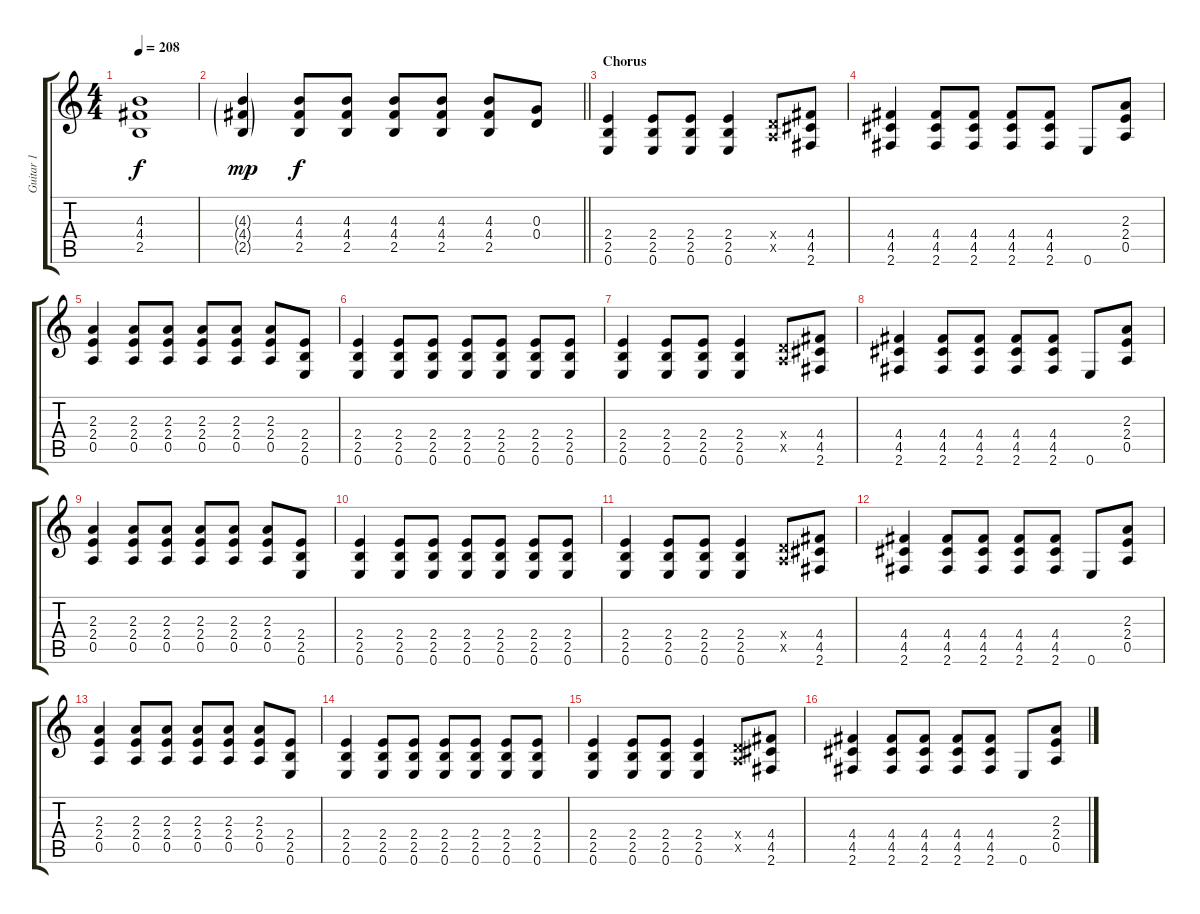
\track ("Guitar 1" "Guitar 1") {instrument electricguitarclean}
\staff {score tabs}
\tuning (E4 B3 G3 D3 A2 E2) {hide}
\ts (4 4)
\tempo 208
\clef g2
\ks c
(4.3 4.4 2.5).1{dy f} |
\barLineRight lightlight
(4.3{g} 4.4{g} 2.5{g}).4{dy mp} (4.3 4.4 2.5).8{dy f} (4.3 4.4 2.5).8 (4.3 4.4 2.5).8 (4.3 4.4 2.5).8 (4.3 4.4 2.5).8 (0.3 0.4).8 |
\section ("" "Chorus")
(2.4 2.5 0.6).4{instrument distortionguitar} (2.4 2.5 0.6).8 (2.4 2.5 0.6).8 (2.4 2.5 0.6).4 (0.4{x} 0.5{x}).8 (4.4 4.5 2.6).8 |
(4.4 4.5 2.6).4 (4.4 4.5 2.6).8 (4.4 4.5 2.6).8 (4.4 4.5 2.6).8 (4.4 4.5 2.6).8 0.6.8 (2.3 2.4 0.5).8 |
(2.3 2.4 0.5).4 (2.3 2.4 0.5).8 (2.3 2.4 0.5).8 (2.3 2.4 0.5).8 (2.3 2.4 0.5).8 (2.3 2.4 0.5).8 (2.4 2.5 0.6).8 |
(2.4 2.5 0.6).4 (2.4 2.5 0.6).8 (2.4 2.5 0.6).8 (2.4 2.5 0.6).8 (2.4 2.5 0.6).8 (2.4 2.5 0.6).8 (2.4 2.5 0.6).8 |
(2.4 2.5 0.6).4{instrument distortionguitar} (2.4 2.5 0.6).8 (2.4 2.5 0.6).8 (2.4 2.5 0.6).4 (0.4{x} 0.5{x}).8 (4.4 4.5 2.6).8 |
(4.4 4.5 2.6).4 (4.4 4.5 2.6).8 (4.4 4.5 2.6).8 (4.4 4.5 2.6).8 (4.4 4.5 2.6).8 0.6.8 (2.3 2.4 0.5).8 |
(2.3 2.4 0.5).4 (2.3 2.4 0.5).8 (2.3 2.4 0.5).8 (2.3 2.4 0.5).8 (2.3 2.4 0.5).8 (2.3 2.4 0.5).8 (2.4 2.5 0.6).8 |
(2.4 2.5 0.6).4 (2.4 2.5 0.6).8 (2.4 2.5 0.6).8 (2.4 2.5 0.6).8 (2.4 2.5 0.6).8 (2.4 2.5 0.6).8 (2.4 2.5 0.6).8 |
(2.4 2.5 0.6).4{instrument distortionguitar} (2.4 2.5 0.6).8 (2.4 2.5 0.6).8 (2.4 2.5 0.6).4 (0.4{x} 0.5{x}).8 (4.4 4.5 2.6).8 |
(4.4 4.5 2.6).4 (4.4 4.5 2.6).8 (4.4 4.5 2.6).8 (4.4 4.5 2.6).8 (4.4 4.5 2.6).8 0.6.8 (2.3 2.4 0.5).8 |
(2.3 2.4 0.5).4 (2.3 2.4 0.5).8 (2.3 2.4 0.5).8 (2.3 2.4 0.5).8 (2.3 2.4 0.5).8 (2.3 2.4 0.5).8 (2.4 2.5 0.6).8 |
(2.4 2.5 0.6).4 (2.4 2.5 0.6).8 (2.4 2.5 0.6).8 (2.4 2.5 0.6).8 (2.4 2.5 0.6).8 (2.4 2.5 0.6).8 (2.4 2.5 0.6).8 |
(2.4 2.5 0.6).4{instrument distortionguitar} (2.4 2.5 0.6).8 (2.4 2.5 0.6).8 (2.4 2.5 0.6).4 (0.4{x} 0.5{x}).8 (4.4 4.5 2.6).8 |
(4.4 4.5 2.6).4 (4.4 4.5 2.6).8 (4.4 4.5 2.6).8 (4.4 4.5 2.6).8 (4.4 4.5 2.6).8 0.6.8 (2.3 2.4 0.5).8
